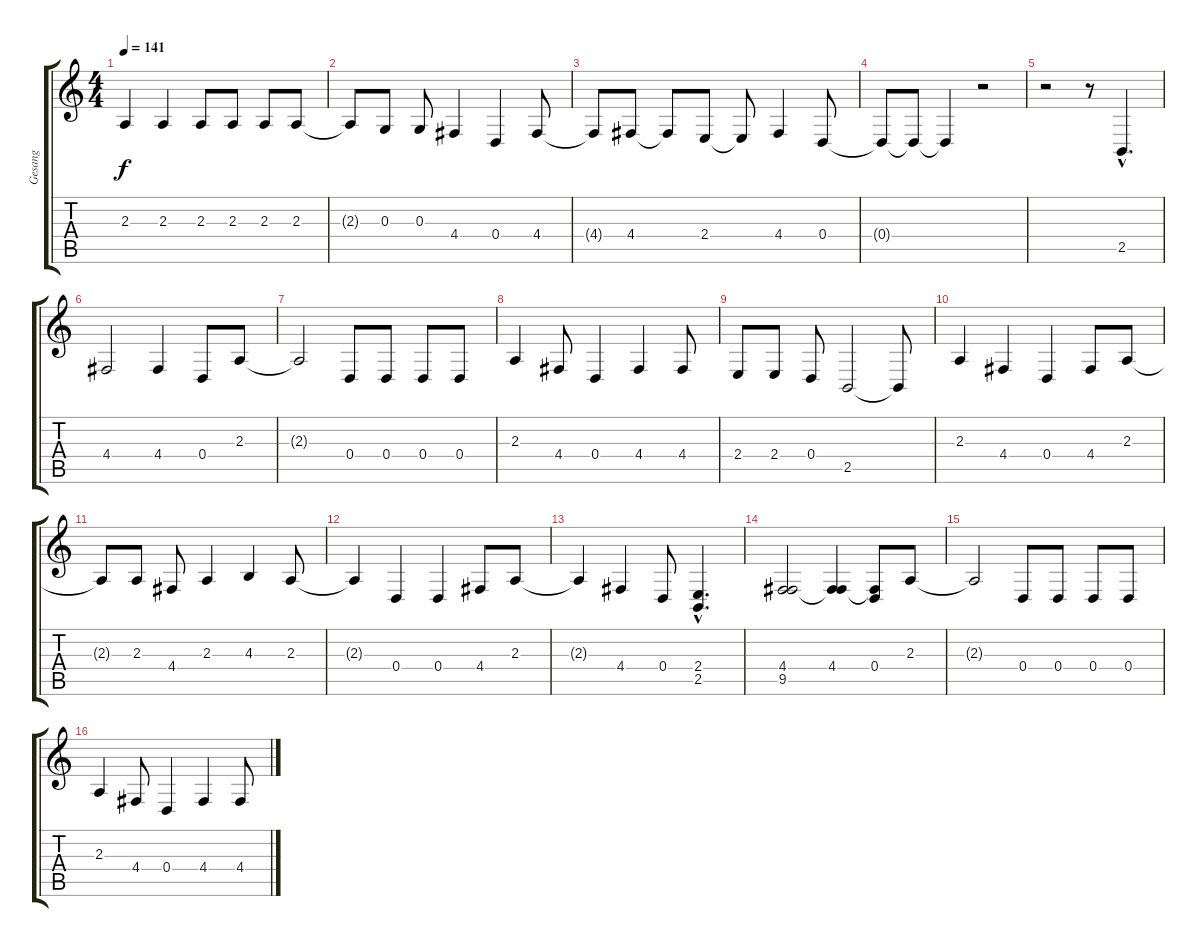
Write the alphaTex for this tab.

\track ("Gesang" "Gesang") {instrument cello}
\staff {score tabs}
\tuning (E4 B3 G3 D3 A2 E2) {hide}
\ts (4 4)
\tempo 141
\clef g2
\ks c
2.3.4{dy f} 2.3.4 2.3.8 2.3.8 2.3.8 2.3.8 |
2.3{t}.8 0.3.8 0.3.8 4.4.4 0.4.4 4.4.8 |
4.4{t}.8 4.4.8 4.4{t}.8 2.4.8 2.4{t}.8 4.4.4 0.4.8 |
0.4{t}.8 0.4{t}.8 0.4{t}.4 r.2 |
r.2 r.8 2.5{hac}.4{d} |
4.4.2 4.4.4 0.4.8 2.3.8 |
2.3{t}.2 0.4.8 0.4.8 0.4.8 0.4.8 |
2.3.4 4.4.8 0.4.4 4.4.4 4.4.8 |
2.4.8 2.4.8 0.4.8 2.5.2 2.5{t}.8 |
2.3.4 4.4.4 0.4.4 4.4.8 2.3.8 |
2.3{t}.8 2.3.8 4.4.8 2.3.4 4.3.4 2.3.8 |
2.3{t}.4 0.4.4 0.4.4 4.4.8 2.3.8 |
2.3{t}.4 4.4.4 0.4.8 (2.4{hac} 2.5{hac}).4{d} |
(4.4 9.5).2 (4.4 9.5{t}).4 (0.4 9.5{t}).8 2.3.8 |
2.3{t}.2 0.4.8 0.4.8 0.4.8 0.4.8 |
2.3.4 4.4.8 0.4.4 4.4.4 4.4.8
